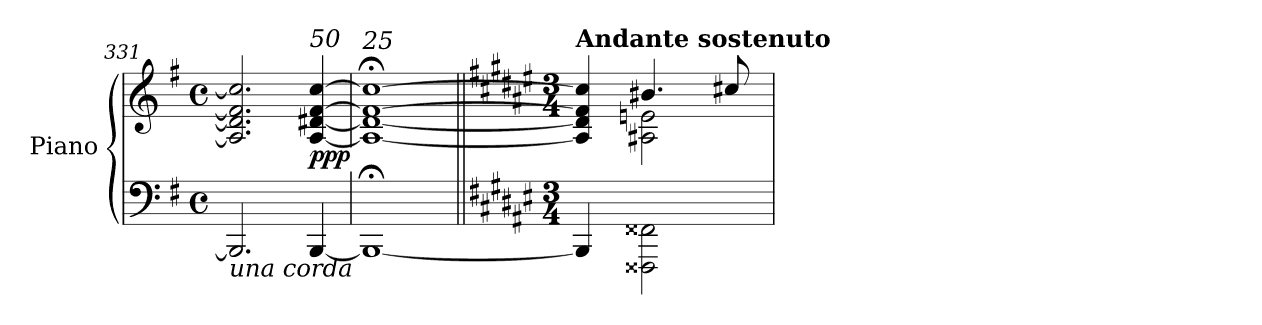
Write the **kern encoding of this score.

**kern	**kern	**dynam
*part1	*part1	*part1
*staff2	*staff1	*staff1/2
*I"Piano	*	*
*I'Pno	*	*
*clefF4	*clefG2	*
*k[f#]	*k[f#]	*
*M4/4	*M4/4	*
*met(c)	*met(c)	*
=331	=331	=331
!LO:TX:b:i:t=una corda	!	!
2.BBB/]	2.A/] 2.d#/] 2.f#/] 2.cc/]	.
!	!LO:TX:a:i:t=50	!
!	!	!LO:DY:b
[4BBB/	[4A/ [4d#X/ [4f#/ [4cc/	ppp
=332	=332	=332
!	!LO:TX:a:i:t=25	!
1BBB;_	1A_;< 1d#_;< 1f#_;< 1cc_;<	.
!!LO:PB:g=z
=333||	=333||	=333||
*k[f#c#g#d#a#e#]	*k[f#c#g#d#a#e#]	*
*M3/4	*M3/4	*
*	*^	*
!	!LO:TX:a:B:t=Andante sostenuto	!	!
4BBB/]	4A/] 4d#/] 4f#/] 4cc/]	4ryy	.
2FFF##X\ 2FF##X\	4.b#X/	2A#X\ 2en\	.
.	8cc#X/	.	.
*	*v	*v	*
=	=	=
*-	*-	*-
